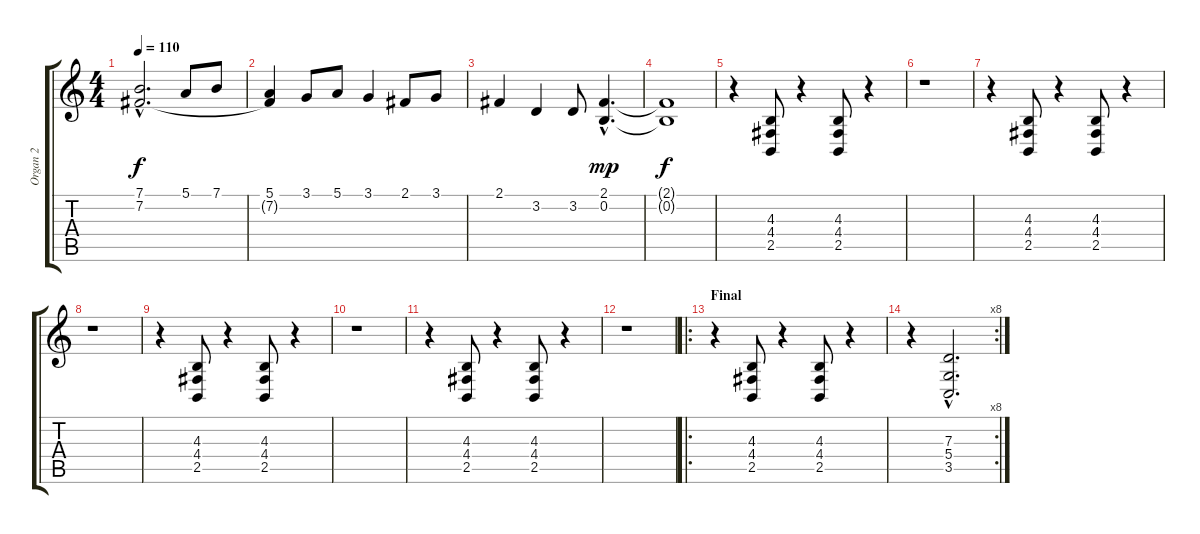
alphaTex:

\track ("Organ 2" "Organ 2") {instrument drawbarorgan}
\staff {score tabs}
\tuning (E4 B3 G3 D3 A2 E2) {hide}
\ts (4 4)
\tempo 110
\clef g2
\ks c
(7.1{hac} 7.2{hac}).2{d dy f} 5.1.8 7.1.8 |
(5.1 7.2{t}).4 3.1.8 5.1.8 3.1.4 2.1.8 3.1.8 |
2.1.4 3.2.4 3.2.8 (2.1{hac} 0.2{hac}).4{d dy mp} |
(2.1{t} 0.2{t}).1{dy f} |
r.4 (4.3 4.4 2.5).8 r.4 (4.3 4.4 2.5).8 r.4 |
r.1 |
r.4 (4.3 4.4 2.5).8 r.4 (4.3 4.4 2.5).8 r.4 |
r.1 |
r.4 (4.3 4.4 2.5).8 r.4 (4.3 4.4 2.5).8 r.4 |
r.1 |
r.4 (4.3 4.4 2.5).8 r.4 (4.3 4.4 2.5).8 r.4 |
r.1 |
\ro
\section ("" "Final")
r.4 (4.3 4.4 2.5).8 r.4 (4.3 4.4 2.5).8 r.4 |
\rc 8
r.4 (7.3{hac} 5.4{hac} 3.5{hac}).2{d}
